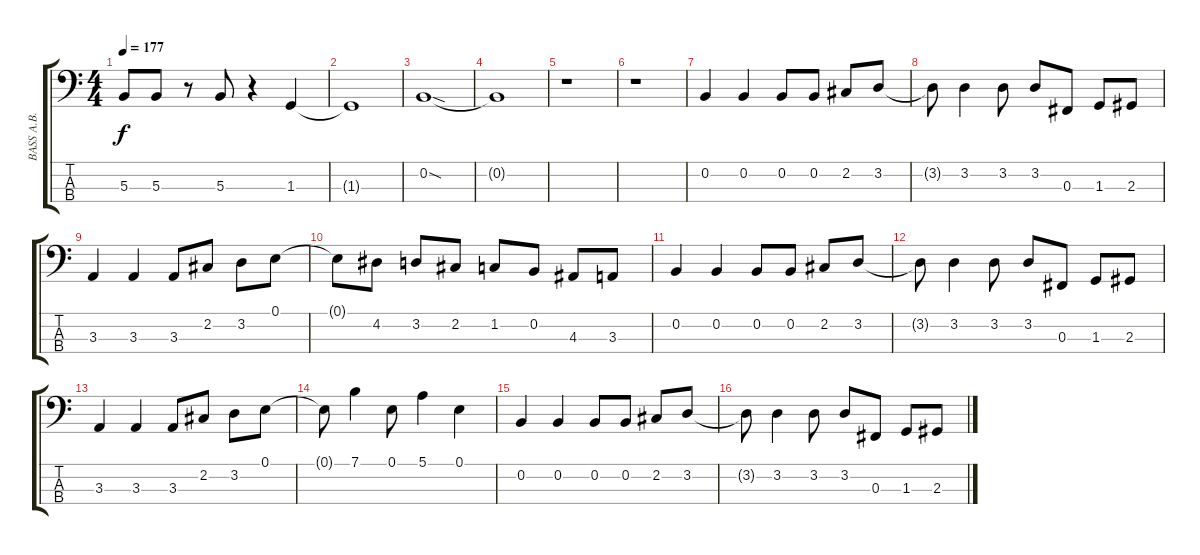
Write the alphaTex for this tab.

\track ("BASS A.B." "BASS A.B.") {instrument electricbassfinger}
\staff {score tabs}
\tuning (E2 B1 Gb1 B0) {hide}
\ts (4 4)
\tempo 177
\clef f4
\ks c
5.3.8{dy f} 5.3.8 r.8 5.3.8 r.4 1.3.4 |
1.3{t}.1 |
0.2{sod}.1 |
0.2{t}.1 |
r.1 |
r.1 |
0.2.4 0.2.4 0.2.8 0.2.8 2.2.8 3.2.8 |
3.2{t}.8 3.2.4 3.2.8 3.2.8 0.3.8 1.3.8 2.3.8 |
3.3.4 3.3.4 3.3.8 2.2.8 3.2.8 0.1.8 |
0.1{t}.8 4.2.8 3.2.8 2.2.8 1.2.8 0.2.8 4.3.8 3.3.8 |
0.2.4 0.2.4 0.2.8 0.2.8 2.2.8 3.2.8 |
3.2{t}.8 3.2.4 3.2.8 3.2.8 0.3.8 1.3.8 2.3.8 |
3.3.4 3.3.4 3.3.8 2.2.8 3.2.8 0.1.8 |
0.1{t}.8 7.1.4 0.1.8 5.1.4 0.1.4 |
0.2.4 0.2.4 0.2.8 0.2.8 2.2.8 3.2.8 |
3.2{t}.8 3.2.4 3.2.8 3.2.8 0.3.8 1.3.8 2.3.8
